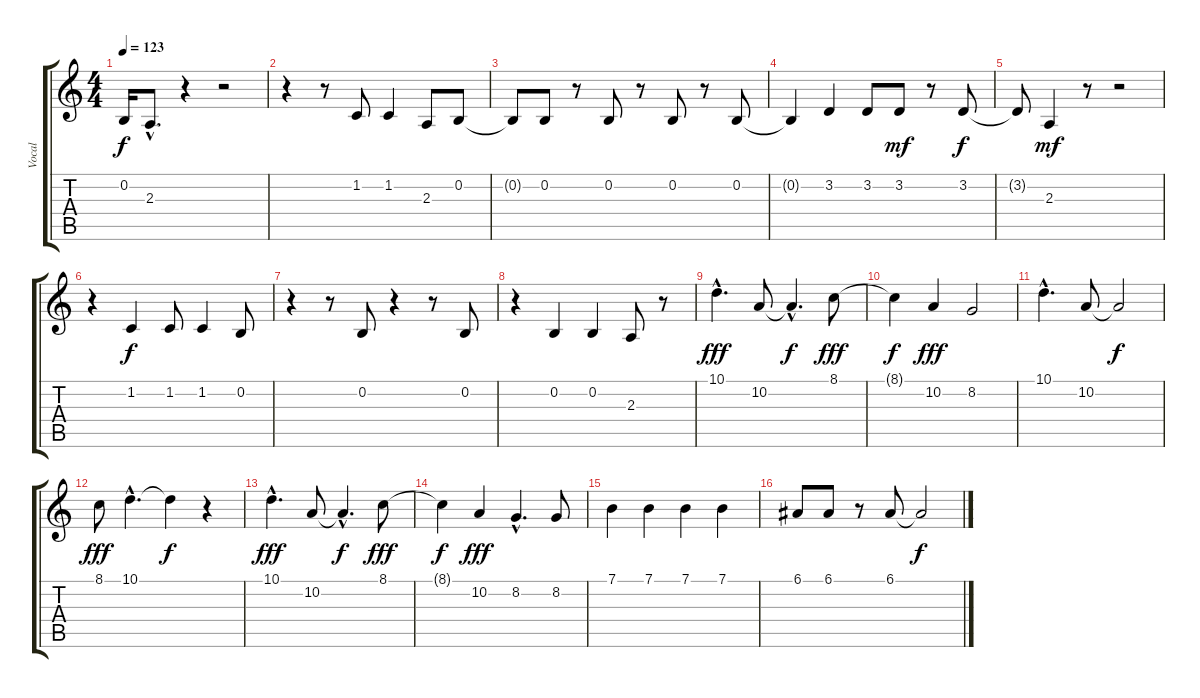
\track ("Vocal" "Vocal") {instrument harmonica}
\staff {score tabs}
\tuning (E4 B3 G3 D3 A2 E2) {hide}
\ts (4 4)
\tempo 123
\clef g2
\ks c
0.2{t}.16{dy f} 2.3{hac}.8{d} r.4 r.2 |
r.4 r.8 1.2.8 1.2.4 2.3.8 0.2.8 |
0.2{t}.8 0.2.8 r.8 0.2.8 r.8 0.2.8 r.8 0.2.8 |
0.2{t}.4 3.2.4 3.2.8 3.2.8{dy mf} r.8 3.2.8{dy f} |
3.2{t}.8 2.3.4{dy mf} r.8 r.2 |
r.4 1.2.4{dy f} 1.2.8 1.2.4 0.2.8 |
r.4 r.8 0.2.8 r.4 r.8 0.2.8 |
r.4 0.2.4 0.2.4 2.3.8 r.8 |
10.1{hac}.4{d dy fff} 10.2.8 10.2{hac t}.4{d dy f} 8.1.8{dy fff} |
8.1{t}.4{dy f} 10.2.4{dy fff} 8.2.2 |
10.1{hac}.4{d} 10.2.8 10.2{t}.2{dy f} |
8.1.8{dy fff} 10.1{hac}.4{d} 10.1{t}.4{dy f} r.4 |
10.1{hac}.4{d dy fff} 10.2.8 10.2{hac t}.4{d dy f} 8.1.8{dy fff} |
8.1{t}.4{dy f} 10.2.4{dy fff} 8.2{hac}.4{d} 8.2.8 |
7.1.4 7.1.4 7.1.4 7.1.4 |
6.1.8 6.1.8 r.8 6.1.8 6.1{t}.2{dy f}
